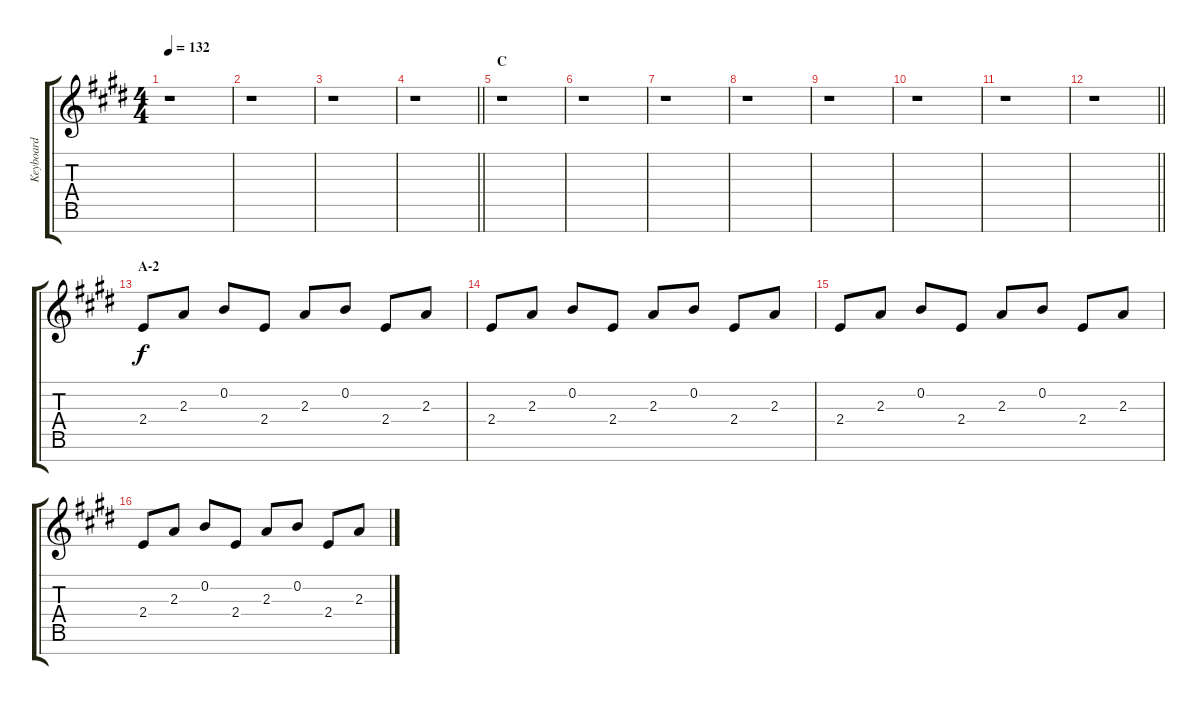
\track ("Keyboard" "Keyboard") {instrument electricpiano1}
\staff {score tabs}
\tuning (E5 B4 G4 D4 A3 E3 B2) {hide}
\ts (4 4)
\tempo 132
\clef g2
\ks e
r.1{dy f} |
r.1 |
r.1 |
\barLineRight lightlight
r.1 |
\section ("" "C")
r.1 |
r.1 |
r.1 |
r.1 |
r.1 |
r.1 |
r.1 |
\barLineRight lightlight
r.1 |
\section ("" "A-2")
2.4.8 2.3.8 0.2.8 2.4.8 2.3.8 0.2.8 2.4.8 2.3.8 |
2.4.8 2.3.8 0.2.8 2.4.8 2.3.8 0.2.8 2.4.8 2.3.8 |
2.4.8 2.3.8 0.2.8 2.4.8 2.3.8 0.2.8 2.4.8 2.3.8 |
2.4.8 2.3.8 0.2.8 2.4.8 2.3.8 0.2.8 2.4.8 2.3.8
